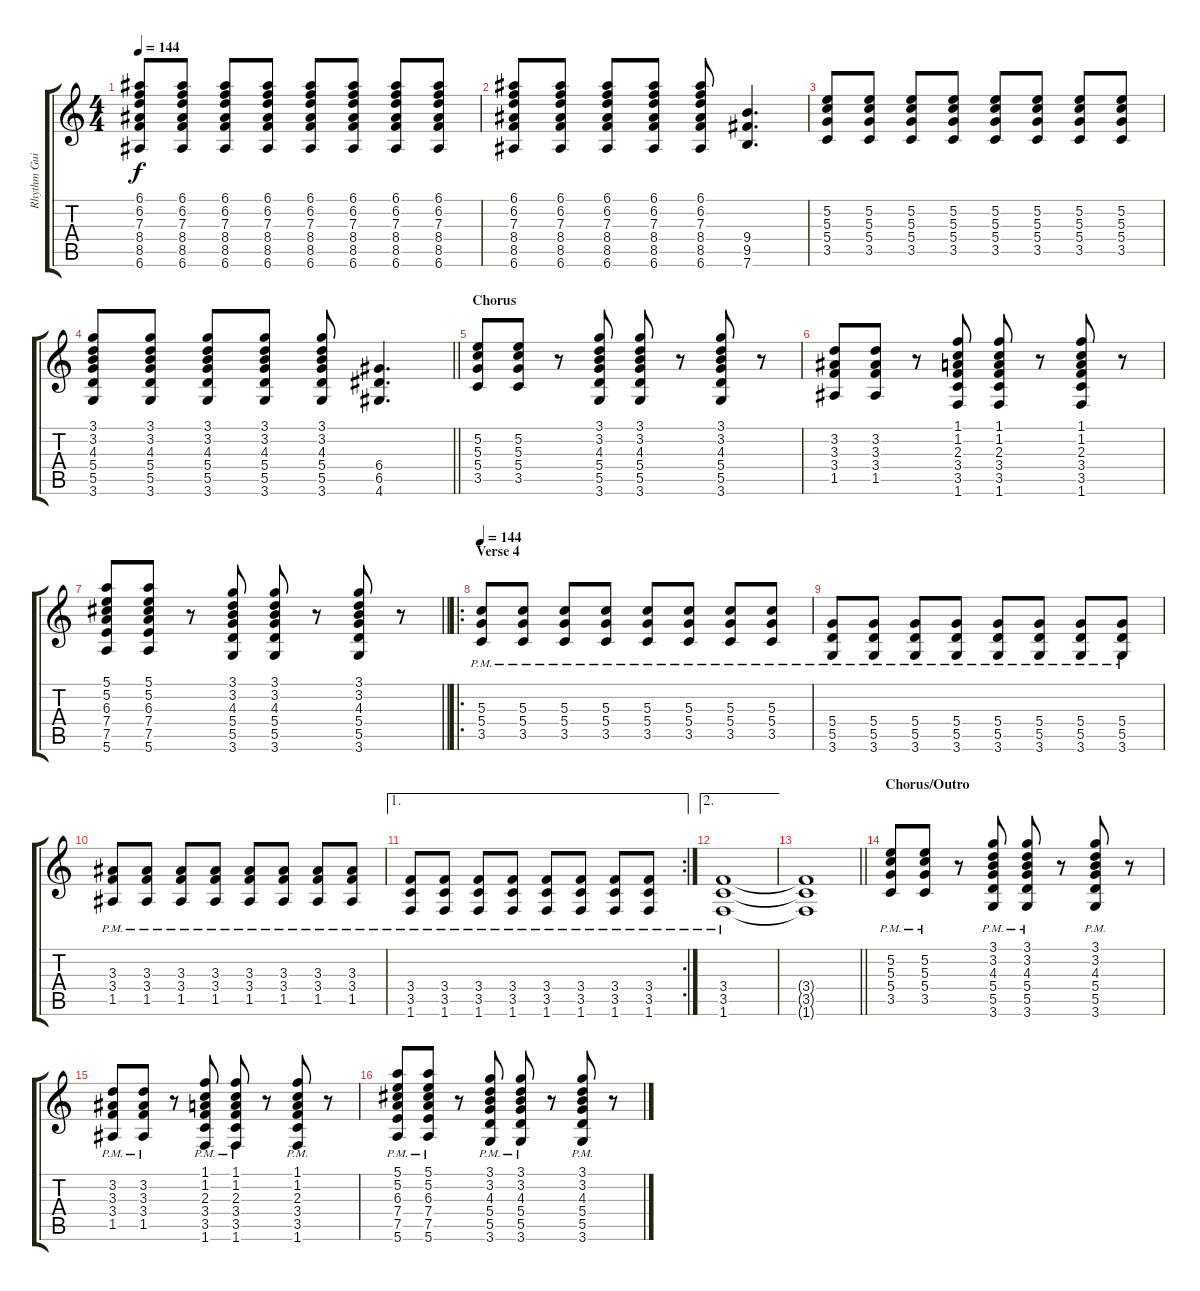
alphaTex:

\track ("Rhythm Guitar" "Rhythm Gui") {instrument overdrivenguitar}
\staff {score tabs}
\tuning (E4 B3 G3 D3 A2 E2) {hide}
\ts (4 4)
\tempo 144
\clef g2
\ks c
(6.1 6.2 7.3 8.4 8.5 6.6).8{dy f} (6.1 6.2 7.3 8.4 8.5 6.6).8 (6.1 6.2 7.3 8.4 8.5 6.6).8 (6.1 6.2 7.3 8.4 8.5 6.6).8 (6.1 6.2 7.3 8.4 8.5 6.6).8 (6.1 6.2 7.3 8.4 8.5 6.6).8 (6.1 6.2 7.3 8.4 8.5 6.6).8 (6.1 6.2 7.3 8.4 8.5 6.6).8 |
(6.1 6.2 7.3 8.4 8.5 6.6).8 (6.1 6.2 7.3 8.4 8.5 6.6).8 (6.1 6.2 7.3 8.4 8.5 6.6).8 (6.1 6.2 7.3 8.4 8.5 6.6).8 (6.1 6.2 7.3 8.4 8.5 6.6).8 (9.4 9.5 7.6).4{d} |
(5.2 5.3 5.4 3.5).8 (5.2 5.3 5.4 3.5).8 (5.2 5.3 5.4 3.5).8 (5.2 5.3 5.4 3.5).8 (5.2 5.3 5.4 3.5).8 (5.2 5.3 5.4 3.5).8 (5.2 5.3 5.4 3.5).8 (5.2 5.3 5.4 3.5).8 |
\barLineRight lightlight
(3.1 3.2 4.3 5.4 5.5 3.6).8 (3.1 3.2 4.3 5.4 5.5 3.6).8 (3.1 3.2 4.3 5.4 5.5 3.6).8 (3.1 3.2 4.3 5.4 5.5 3.6).8 (3.1 3.2 4.3 5.4 5.5 3.6).8 (6.4 6.5 4.6).4{d} |
\section ("" "Chorus")
(5.2 5.3 5.4 3.5).8 (5.2 5.3 5.4 3.5).8 r.8 (3.1 3.2 4.3 5.4 5.5 3.6).8 (3.1 3.2 4.3 5.4 5.5 3.6).8 r.8 (3.1 3.2 4.3 5.4 5.5 3.6).8 r.8 |
(3.2 3.3 3.4 1.5).8 (3.2 3.3 3.4 1.5).8 r.8 (1.1 1.2 2.3 3.4 3.5 1.6).8 (1.1 1.2 2.3 3.4 3.5 1.6).8 r.8 (1.1 1.2 2.3 3.4 3.5 1.6).8 r.8 |
\barLineRight lightlight
(5.1 5.2 6.3 7.4 7.5 5.6).8 (5.1 5.2 6.3 7.4 7.5 5.6).8 r.8 (3.1 3.2 4.3 5.4 5.5 3.6).8 (3.1 3.2 4.3 5.4 5.5 3.6).8 r.8 (3.1 3.2 4.3 5.4 5.5 3.6).8 r.8 |
\ro
\section ("" "Verse 4")
\tempo 144
(5.3{pm} 5.4{pm} 3.5{pm}).8 (5.3{pm} 5.4{pm} 3.5{pm}).8 (5.3{pm} 5.4{pm} 3.5{pm}).8 (5.3{pm} 5.4{pm} 3.5{pm}).8 (5.3{pm} 5.4{pm} 3.5{pm}).8 (5.3{pm} 5.4{pm} 3.5{pm}).8 (5.3{pm} 5.4{pm} 3.5{pm}).8 (5.3{pm} 5.4{pm} 3.5{pm}).8 |
(5.4{pm} 5.5{pm} 3.6{pm}).8 (5.4{pm} 5.5{pm} 3.6{pm}).8 (5.4{pm} 5.5{pm} 3.6{pm}).8 (5.4{pm} 5.5{pm} 3.6{pm}).8 (5.4{pm} 5.5{pm} 3.6{pm}).8 (5.4{pm} 5.5{pm} 3.6{pm}).8 (5.4{pm} 5.5{pm} 3.6{pm}).8 (5.4{pm} 5.5{pm} 3.6{pm}).8 |
(3.3{pm} 3.4{pm} 1.5{pm}).8 (3.3{pm} 3.4{pm} 1.5{pm}).8 (3.3{pm} 3.4{pm} 1.5{pm}).8 (3.3{pm} 3.4{pm} 1.5{pm}).8 (3.3{pm} 3.4{pm} 1.5{pm}).8 (3.3{pm} 3.4{pm} 1.5{pm}).8 (3.3{pm} 3.4{pm} 1.5{pm}).8 (3.3{pm} 3.4{pm} 1.5{pm}).8 |
\ae 1
\rc 2
(3.4{pm} 3.5{pm} 1.6{pm}).8 (3.4{pm} 3.5{pm} 1.6{pm}).8 (3.4{pm} 3.5{pm} 1.6{pm}).8 (3.4{pm} 3.5{pm} 1.6{pm}).8 (3.4{pm} 3.5{pm} 1.6{pm}).8 (3.4{pm} 3.5{pm} 1.6{pm}).8 (3.4{pm} 3.5{pm} 1.6{pm}).8 (3.4{pm} 3.5{pm} 1.6{pm}).8 |
\ae 2
(3.4{pm} 3.5{pm} 1.6{pm}).1 |
\barLineRight lightlight
(3.4{t} 3.5{t} 1.6{t}).1 |
\section ("" "Chorus/Outro")
(5.2{pm} 5.3{pm} 5.4{pm} 3.5{pm}).8 (5.2{pm} 5.3{pm} 5.4{pm} 3.5{pm}).8 r.8 (3.1{pm} 3.2{pm} 4.3{pm} 5.4{pm} 5.5{pm} 3.6{pm}).8 (3.1{pm} 3.2{pm} 4.3{pm} 5.4{pm} 5.5{pm} 3.6{pm}).8 r.8 (3.1{pm} 3.2{pm} 4.3{pm} 5.4{pm} 5.5{pm} 3.6{pm}).8 r.8 |
(3.2{pm} 3.3{pm} 3.4{pm} 1.5{pm}).8 (3.2{pm} 3.3{pm} 3.4{pm} 1.5{pm}).8 r.8 (1.1{pm} 1.2{pm} 2.3{pm} 3.4{pm} 3.5{pm} 1.6{pm}).8 (1.1{pm} 1.2{pm} 2.3{pm} 3.4{pm} 3.5{pm} 1.6{pm}).8 r.8 (1.1{pm} 1.2{pm} 2.3{pm} 3.4{pm} 3.5{pm} 1.6{pm}).8 r.8 |
(5.1{pm} 5.2{pm} 6.3{pm} 7.4{pm} 7.5{pm} 5.6{pm}).8 (5.1{pm} 5.2{pm} 6.3{pm} 7.4{pm} 7.5{pm} 5.6{pm}).8 r.8 (3.1{pm} 3.2{pm} 4.3{pm} 5.4{pm} 5.5{pm} 3.6{pm}).8 (3.1{pm} 3.2{pm} 4.3{pm} 5.4{pm} 5.5{pm} 3.6{pm}).8 r.8 (3.1{pm} 3.2{pm} 4.3{pm} 5.4{pm} 5.5{pm} 3.6{pm}).8 r.8
